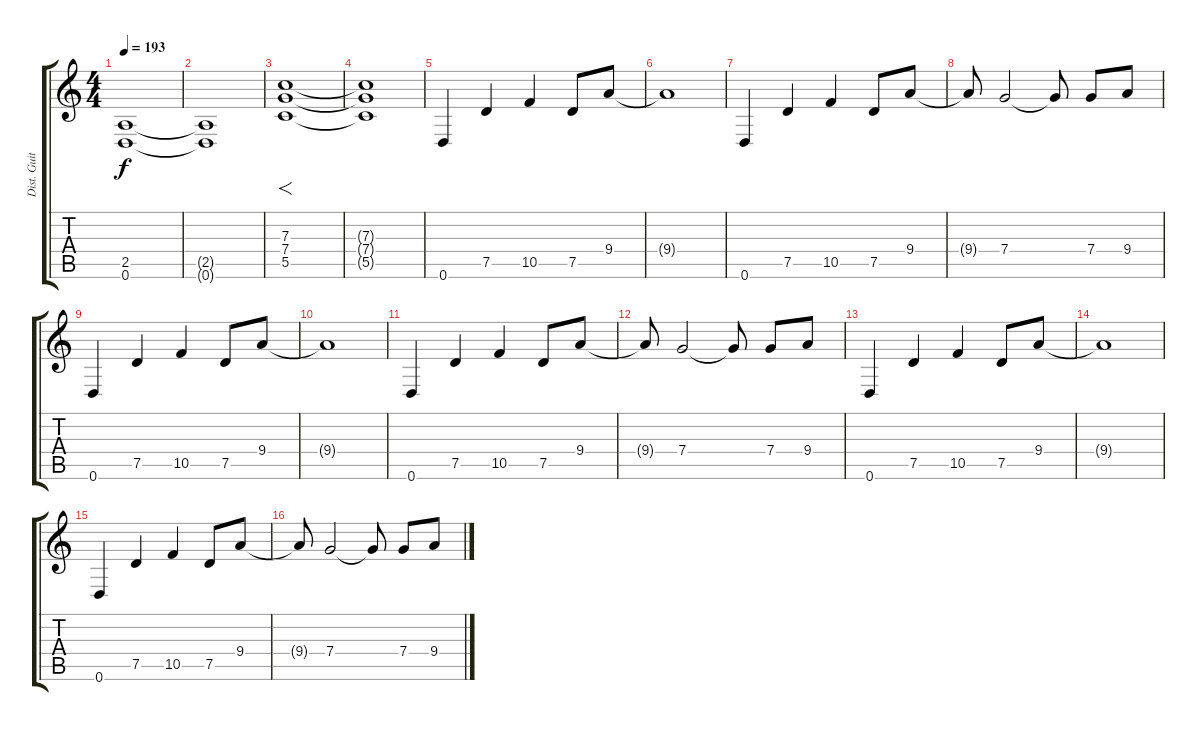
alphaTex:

\track ("Dist. Guitar II" "Dist. Guit") {instrument distortionguitar}
\staff {score tabs}
\tuning (D4 A3 F3 C3 G2 D2) {hide}
\ts (4 4)
\tempo 193
\clef g2
\ks c
(2.5{t} 0.6{t}).1{dy f} |
(2.5{t} 0.6{t}).1 |
(7.3 7.4 5.5).1{f} |
(7.3{t} 7.4{t} 5.5{t}).1 |
0.6.4 7.5.4 10.5.4 7.5.8 9.4.8 |
9.4{t}.1 |
0.6.4 7.5.4 10.5.4 7.5.8 9.4.8 |
9.4{t}.8 7.4.2 7.4{t}.8 7.4.8 9.4.8 |
0.6.4 7.5.4 10.5.4 7.5.8 9.4.8 |
9.4{t}.1 |
0.6.4 7.5.4 10.5.4 7.5.8 9.4.8 |
9.4{t}.8 7.4.2 7.4{t}.8 7.4.8 9.4.8 |
0.6.4 7.5.4 10.5.4 7.5.8 9.4.8 |
9.4{t}.1 |
0.6.4 7.5.4 10.5.4 7.5.8 9.4.8 |
9.4{t}.8 7.4.2 7.4{t}.8 7.4.8 9.4.8
